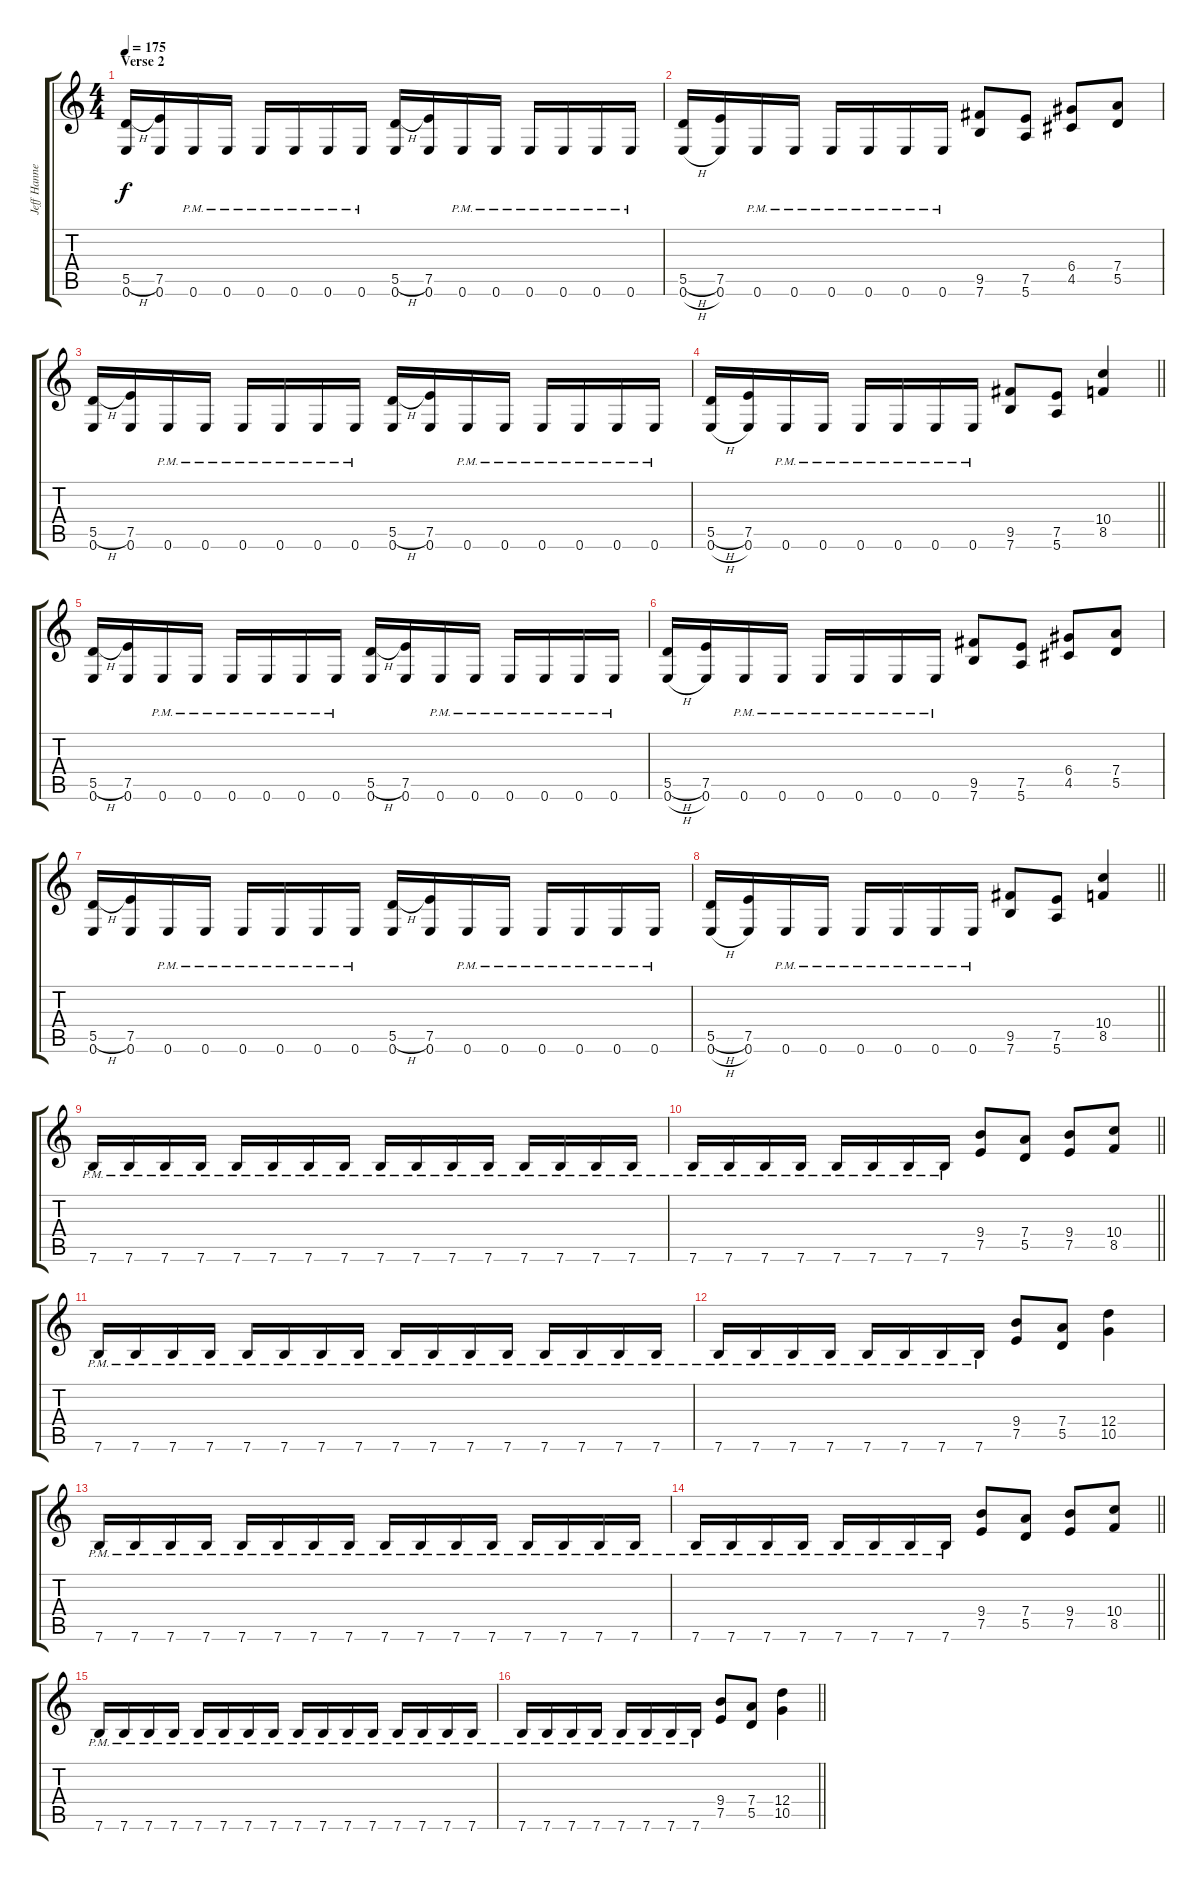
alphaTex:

\track ("Jeff Hanneman" "Jeff Hanne") {instrument distortionguitar}
\staff {score tabs}
\tuning (E4 B3 G3 D3 A2 E2) {hide}
\ts (4 4)
\section ("" "Verse 2")
\tempo 175
\clef g2
\ks c
(5.5{h} 0.6).16{dy f} (7.5 0.6).16 0.6{pm}.16 0.6{pm}.16 0.6{pm}.16 0.6{pm}.16 0.6{pm}.16 0.6{pm}.16 (5.5{h} 0.6).16 (7.5 0.6).16 0.6{pm}.16 0.6{pm}.16 0.6{pm}.16 0.6{pm}.16 0.6{pm}.16 0.6{pm}.16 |
(5.5{h} 0.6{h}).16 (7.5 0.6).16 0.6{pm}.16 0.6{pm}.16 0.6{pm}.16 0.6{pm}.16 0.6{pm}.16 0.6{pm}.16 (9.5 7.6).8 (7.5 5.6).8 (6.4 4.5).8 (7.4 5.5).8 |
(5.5{h} 0.6).16 (7.5 0.6).16 0.6{pm}.16 0.6{pm}.16 0.6{pm}.16 0.6{pm}.16 0.6{pm}.16 0.6{pm}.16 (5.5{h} 0.6).16 (7.5 0.6).16 0.6{pm}.16 0.6{pm}.16 0.6{pm}.16 0.6{pm}.16 0.6{pm}.16 0.6{pm}.16 |
\barLineRight lightlight
(5.5{h} 0.6{h}).16 (7.5 0.6).16 0.6{pm}.16 0.6{pm}.16 0.6{pm}.16 0.6{pm}.16 0.6{pm}.16 0.6{pm}.16 (9.5 7.6).8 (7.5 5.6).8 (10.4 8.5).4 |
(5.5{h} 0.6).16 (7.5 0.6).16 0.6{pm}.16 0.6{pm}.16 0.6{pm}.16 0.6{pm}.16 0.6{pm}.16 0.6{pm}.16 (5.5{h} 0.6).16 (7.5 0.6).16 0.6{pm}.16 0.6{pm}.16 0.6{pm}.16 0.6{pm}.16 0.6{pm}.16 0.6{pm}.16 |
(5.5{h} 0.6{h}).16 (7.5 0.6).16 0.6{pm}.16 0.6{pm}.16 0.6{pm}.16 0.6{pm}.16 0.6{pm}.16 0.6{pm}.16 (9.5 7.6).8 (7.5 5.6).8 (6.4 4.5).8 (7.4 5.5).8 |
(5.5{h} 0.6).16 (7.5 0.6).16 0.6{pm}.16 0.6{pm}.16 0.6{pm}.16 0.6{pm}.16 0.6{pm}.16 0.6{pm}.16 (5.5{h} 0.6).16 (7.5 0.6).16 0.6{pm}.16 0.6{pm}.16 0.6{pm}.16 0.6{pm}.16 0.6{pm}.16 0.6{pm}.16 |
\barLineRight lightlight
(5.5{h} 0.6{h}).16 (7.5 0.6).16 0.6{pm}.16 0.6{pm}.16 0.6{pm}.16 0.6{pm}.16 0.6{pm}.16 0.6{pm}.16 (9.5 7.6).8 (7.5 5.6).8 (10.4 8.5).4 |
7.6{pm}.16 7.6{pm}.16 7.6{pm}.16 7.6{pm}.16 7.6{pm}.16 7.6{pm}.16 7.6{pm}.16 7.6{pm}.16 7.6{pm}.16 7.6{pm}.16 7.6{pm}.16 7.6{pm}.16 7.6{pm}.16 7.6{pm}.16 7.6{pm}.16 7.6{pm}.16 |
\barLineRight lightlight
7.6{pm}.16 7.6{pm}.16 7.6{pm}.16 7.6{pm}.16 7.6{pm}.16 7.6{pm}.16 7.6{pm}.16 7.6{pm}.16 (9.4 7.5).8 (7.4 5.5).8 (9.4 7.5).8 (10.4 8.5).8 |
7.6{pm}.16 7.6{pm}.16 7.6{pm}.16 7.6{pm}.16 7.6{pm}.16 7.6{pm}.16 7.6{pm}.16 7.6{pm}.16 7.6{pm}.16 7.6{pm}.16 7.6{pm}.16 7.6{pm}.16 7.6{pm}.16 7.6{pm}.16 7.6{pm}.16 7.6{pm}.16 |
7.6{pm}.16 7.6{pm}.16 7.6{pm}.16 7.6{pm}.16 7.6{pm}.16 7.6{pm}.16 7.6{pm}.16 7.6{pm}.16 (9.4 7.5).8 (7.4 5.5).8 (12.4 10.5).4 |
7.6{pm}.16 7.6{pm}.16 7.6{pm}.16 7.6{pm}.16 7.6{pm}.16 7.6{pm}.16 7.6{pm}.16 7.6{pm}.16 7.6{pm}.16 7.6{pm}.16 7.6{pm}.16 7.6{pm}.16 7.6{pm}.16 7.6{pm}.16 7.6{pm}.16 7.6{pm}.16 |
\barLineRight lightlight
7.6{pm}.16 7.6{pm}.16 7.6{pm}.16 7.6{pm}.16 7.6{pm}.16 7.6{pm}.16 7.6{pm}.16 7.6{pm}.16 (9.4 7.5).8 (7.4 5.5).8 (9.4 7.5).8 (10.4 8.5).8 |
7.6{pm}.16 7.6{pm}.16 7.6{pm}.16 7.6{pm}.16 7.6{pm}.16 7.6{pm}.16 7.6{pm}.16 7.6{pm}.16 7.6{pm}.16 7.6{pm}.16 7.6{pm}.16 7.6{pm}.16 7.6{pm}.16 7.6{pm}.16 7.6{pm}.16 7.6{pm}.16 |
\barLineRight lightlight
7.6{pm}.16 7.6{pm}.16 7.6{pm}.16 7.6{pm}.16 7.6{pm}.16 7.6{pm}.16 7.6{pm}.16 7.6{pm}.16 (9.4 7.5).8 (7.4 5.5).8 (12.4 10.5).4
